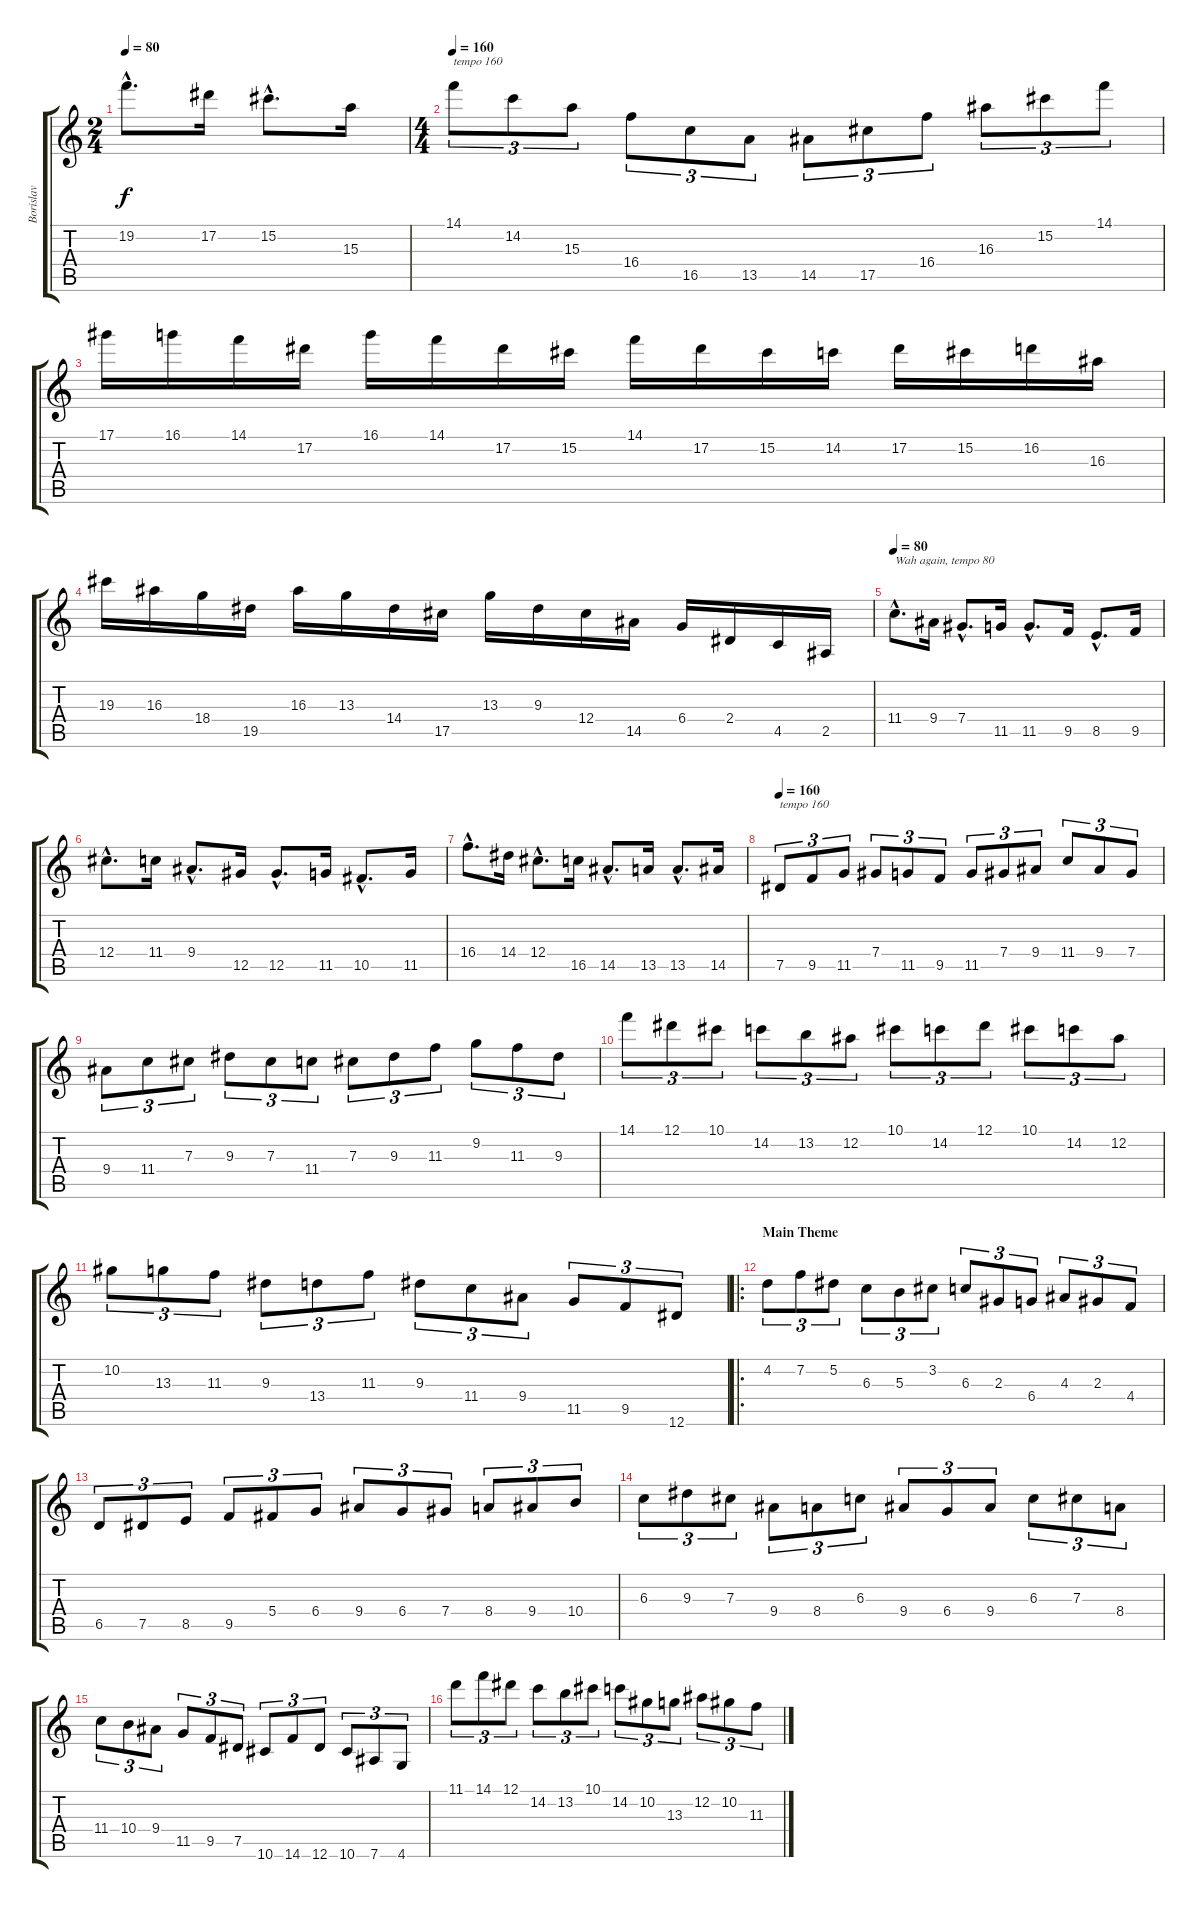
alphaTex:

\track ("Borislav" "Borislav") {instrument distortionguitar}
\staff {score tabs}
\tuning (Eb4 Bb3 Gb3 Db3 Ab2 Eb2) {hide}
\ts (2 4)
\tempo 80
\clef g2
\ks c
19.2{hac}.8{d dy f} 17.2.16 15.2{hac}.8{d} 15.3.16 |
\ts (4 4)
\tempo 160
14.1.8{tu (3 2) txt "tempo 160"} 14.2.8{tu (3 2)} 15.3.8{tu (3 2)} 16.4.8{tu (3 2)} 16.5.8{tu (3 2)} 13.5.8{tu (3 2)} 14.5.8{tu (3 2)} 17.5.8{tu (3 2)} 16.4.8{tu (3 2)} 16.3.8{tu (3 2)} 15.2.8{tu (3 2)} 14.1.8{tu (3 2)} |
17.1.16 16.1.16 14.1.16 17.2.16 16.1.16 14.1.16 17.2.16 15.2.16 14.1.16 17.2.16 15.2.16 14.2.16 17.2.16 15.2.16 16.2.16 16.3.16 |
19.3.16 16.3.16 18.4.16 19.5.16 16.3.16 13.3.16 14.4.16 17.5.16 13.3.16 9.3.16 12.4.16 14.5.16 6.4.16 2.4.16 4.5.16 2.5.16 |
\tempo 80
11.4{hac}.8{d txt "Wah again, tempo 80"} 9.4.16 7.4{hac}.8{d} 11.5.16 11.5{hac}.8{d} 9.5.16 8.5{hac}.8{d} 9.5.16 |
12.4{hac}.8{d} 11.4.16 9.4{hac}.8{d} 12.5.16 12.5{hac}.8{d} 11.5.16 10.5{hac}.8{d} 11.5.16 |
16.4{hac}.8{d} 14.4.16 12.4{hac}.8{d} 16.5.16 14.5{hac}.8{d} 13.5.16 13.5{hac}.8{d} 14.5.16 |
\tempo 160
7.5.8{tu (3 2) txt "tempo 160"} 9.5.8{tu (3 2)} 11.5.8{tu (3 2)} 7.4.8{tu (3 2)} 11.5.8{tu (3 2)} 9.5.8{tu (3 2)} 11.5.8{tu (3 2)} 7.4.8{tu (3 2)} 9.4.8{tu (3 2)} 11.4.8{tu (3 2)} 9.4.8{tu (3 2)} 7.4.8{tu (3 2)} |
9.4.8{tu (3 2)} 11.4.8{tu (3 2)} 7.3.8{tu (3 2)} 9.3.8{tu (3 2)} 7.3.8{tu (3 2)} 11.4.8{tu (3 2)} 7.3.8{tu (3 2)} 9.3.8{tu (3 2)} 11.3.8{tu (3 2)} 9.2.8{tu (3 2)} 11.3.8{tu (3 2)} 9.3.8{tu (3 2)} |
14.1.8{tu (3 2)} 12.1.8{tu (3 2)} 10.1.8{tu (3 2)} 14.2.8{tu (3 2)} 13.2.8{tu (3 2)} 12.2.8{tu (3 2)} 10.1.8{tu (3 2)} 14.2.8{tu (3 2)} 12.1.8{tu (3 2)} 10.1.8{tu (3 2)} 14.2.8{tu (3 2)} 12.2.8{tu (3 2)} |
10.2.8{tu (3 2)} 13.3.8{tu (3 2)} 11.3.8{tu (3 2)} 9.3.8{tu (3 2)} 13.4.8{tu (3 2)} 11.3.8{tu (3 2)} 9.3.8{tu (3 2)} 11.4.8{tu (3 2)} 9.4.8{tu (3 2)} 11.5.8{tu (3 2)} 9.5.8{tu (3 2)} 12.6.8{tu (3 2)} |
\ro
\section ("" "Main Theme")
4.2.8{tu (3 2)} 7.2.8{tu (3 2)} 5.2.8{tu (3 2)} 6.3.8{tu (3 2)} 5.3.8{tu (3 2)} 3.2.8{tu (3 2)} 6.3.8{tu (3 2)} 2.3.8{tu (3 2)} 6.4.8{tu (3 2)} 4.3.8{tu (3 2)} 2.3.8{tu (3 2)} 4.4.8{tu (3 2)} |
6.5.8{tu (3 2)} 7.5.8{tu (3 2)} 8.5.8{tu (3 2)} 9.5.8{tu (3 2)} 5.4.8{tu (3 2)} 6.4.8{tu (3 2)} 9.4.8{tu (3 2)} 6.4.8{tu (3 2)} 7.4.8{tu (3 2)} 8.4.8{tu (3 2)} 9.4.8{tu (3 2)} 10.4.8{tu (3 2)} |
6.3.8{tu (3 2)} 9.3.8{tu (3 2)} 7.3.8{tu (3 2)} 9.4.8{tu (3 2)} 8.4.8{tu (3 2)} 6.3.8{tu (3 2)} 9.4.8{tu (3 2)} 6.4.8{tu (3 2)} 9.4.8{tu (3 2)} 6.3.8{tu (3 2)} 7.3.8{tu (3 2)} 8.4.8{tu (3 2)} |
11.4.8{tu (3 2)} 10.4.8{tu (3 2)} 9.4.8{tu (3 2)} 11.5.8{tu (3 2)} 9.5.8{tu (3 2)} 7.5.8{tu (3 2)} 10.6.8{tu (3 2)} 14.6.8{tu (3 2)} 12.6.8{tu (3 2)} 10.6.8{tu (3 2)} 7.6.8{tu (3 2)} 4.6.8{tu (3 2)} |
11.1.8{tu (3 2)} 14.1.8{tu (3 2)} 12.1.8{tu (3 2)} 14.2.8{tu (3 2)} 13.2.8{tu (3 2)} 10.1.8{tu (3 2)} 14.2.8{tu (3 2)} 10.2.8{tu (3 2)} 13.3.8{tu (3 2)} 12.2.8{tu (3 2)} 10.2.8{tu (3 2)} 11.3.8{tu (3 2)}
